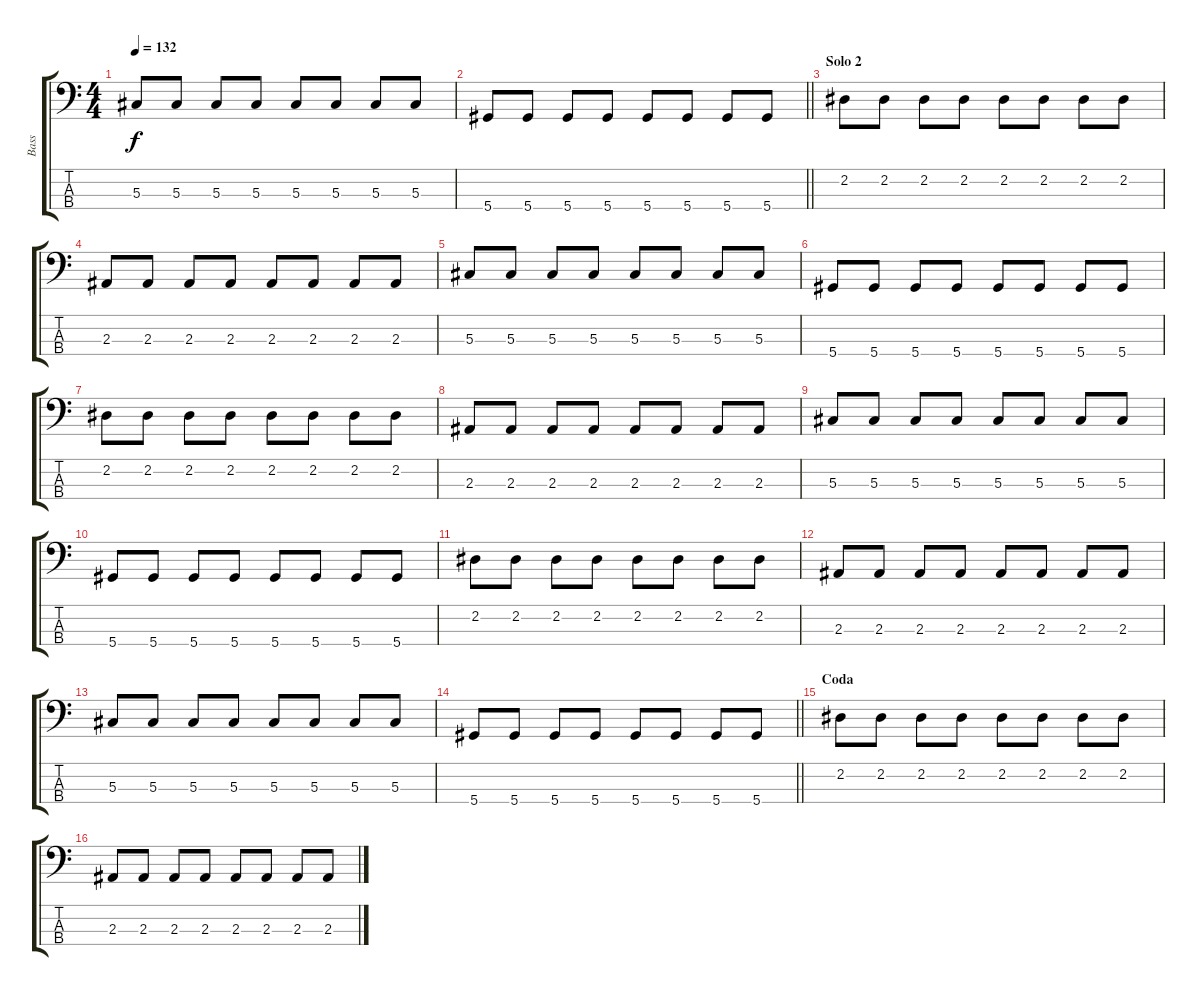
\track ("Bass" "Bass") {instrument electricbassfinger}
\staff {score tabs}
\tuning (Gb2 Db2 Ab1 Eb1) {hide}
\ts (4 4)
\tempo 132
\clef f4
\ks c
5.3.8{dy f} 5.3.8 5.3.8 5.3.8 5.3.8 5.3.8 5.3.8 5.3.8 |
\barLineRight lightlight
5.4.8 5.4.8 5.4.8 5.4.8 5.4.8 5.4.8 5.4.8 5.4.8 |
\section ("" "Solo 2")
2.2.8 2.2.8 2.2.8 2.2.8 2.2.8 2.2.8 2.2.8 2.2.8 |
2.3.8 2.3.8 2.3.8 2.3.8 2.3.8 2.3.8 2.3.8 2.3.8 |
5.3.8 5.3.8 5.3.8 5.3.8 5.3.8 5.3.8 5.3.8 5.3.8 |
5.4.8 5.4.8 5.4.8 5.4.8 5.4.8 5.4.8 5.4.8 5.4.8 |
2.2.8 2.2.8 2.2.8 2.2.8 2.2.8 2.2.8 2.2.8 2.2.8 |
2.3.8 2.3.8 2.3.8 2.3.8 2.3.8 2.3.8 2.3.8 2.3.8 |
5.3.8 5.3.8 5.3.8 5.3.8 5.3.8 5.3.8 5.3.8 5.3.8 |
5.4.8 5.4.8 5.4.8 5.4.8 5.4.8 5.4.8 5.4.8 5.4.8 |
2.2.8 2.2.8 2.2.8 2.2.8 2.2.8 2.2.8 2.2.8 2.2.8 |
2.3.8 2.3.8 2.3.8 2.3.8 2.3.8 2.3.8 2.3.8 2.3.8 |
5.3.8 5.3.8 5.3.8 5.3.8 5.3.8 5.3.8 5.3.8 5.3.8 |
\barLineRight lightlight
5.4.8 5.4.8 5.4.8 5.4.8 5.4.8 5.4.8 5.4.8 5.4.8 |
\section ("" "Coda")
2.2.8 2.2.8 2.2.8 2.2.8 2.2.8 2.2.8 2.2.8 2.2.8 |
2.3.8 2.3.8 2.3.8 2.3.8 2.3.8 2.3.8 2.3.8 2.3.8
